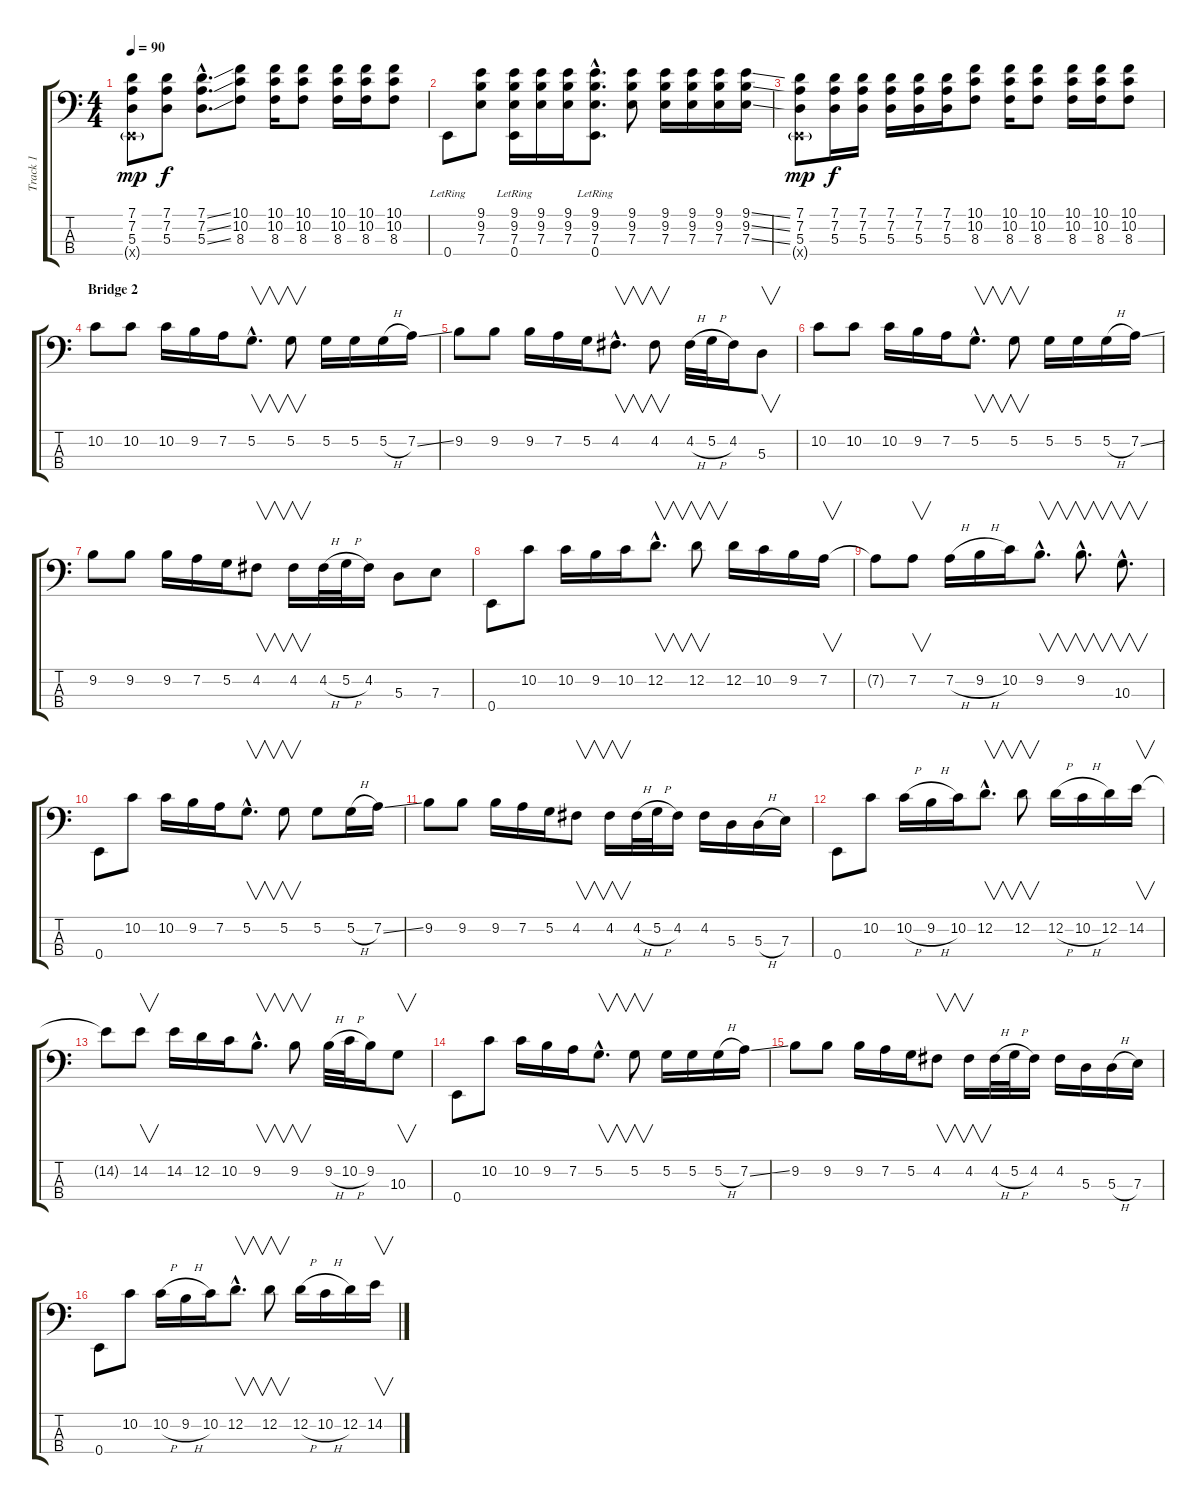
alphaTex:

\track ("Track 1" "Track 1") {instrument electricbassfinger}
\staff {score tabs}
\tuning (G2 D2 A1 E1) {hide}
\ts (4 4)
\tempo 90
\clef f4
\ks c
(7.1 7.2 5.3 0.4{g x}).8{dy mp} (7.1 7.2 5.3).8{dy f} (7.1{ss hac} 7.2{ss hac} 5.3{ss hac}).8{d} (10.1 10.2 8.3).8 (10.1 10.2 8.3).16 (10.1 10.2 8.3).8 (10.1 10.2 8.3).16 (10.1 10.2 8.3).16 (10.1 10.2 8.3).8 |
0.4{lr}.8 (9.1 9.2 7.3).8 (9.1 9.2 7.3 0.4{lr}).16 (9.1 9.2 7.3).16 (9.1 9.2 7.3).16 (9.1{hac} 9.2{hac} 7.3{hac} 0.4{hac lr}).8{d} (9.1 9.2 7.3).8 (9.1 9.2 7.3).16 (9.1 9.2 7.3).16 (9.1 9.2 7.3).16 (9.1{ss} 9.2{ss} 7.3{ss}).16 |
(7.1 7.2 5.3 0.4{g x}).8{dy mp} (7.1 7.2 5.3).16{dy f} (7.1 7.2 5.3).16 (7.1 7.2 5.3).16 (7.1 7.2 5.3).16 (7.1 7.2 5.3).16 (10.1 10.2 8.3).8 (10.1 10.2 8.3).16 (10.1 10.2 8.3).8 (10.1 10.2 8.3).16 (10.1 10.2 8.3).16 (10.1 10.2 8.3).8 |
\section ("" "Bridge 2")
10.2.8 10.2.8 10.2.16 9.2.16 7.2.16 5.2{hac}.8{v d} 5.2.8{v} 5.2.16 5.2.16 5.2{h}.16 7.2{ss}.16 |
9.2.8 9.2.8 9.2.16 7.2.16 5.2.16 4.2{hac}.8{v d} 4.2.8{v} 4.2{h}.32 5.2{h}.32 4.2.16 5.3.8{v} |
10.2.8 10.2.8 10.2.16 9.2.16 7.2.16 5.2{hac}.8{v d} 5.2.8{v} 5.2.16 5.2.16 5.2{h}.16 7.2{ss}.16 |
9.2.8 9.2.8 9.2.16 7.2.16 5.2.16 4.2.8{v} 4.2.16{v} 4.2{h}.32 5.2{h}.32 4.2.16 5.3.8 7.3.8 |
0.4.8 10.2.8 10.2.16 9.2.16 10.2.16 12.2{hac}.8{v d} 12.2.8{v} 12.2.16 10.2.16 9.2.16 7.2.16{v} |
7.2{t}.8 7.2.8{v} 7.2{h}.16 9.2{h}.16 10.2.16 9.2{hac}.8{v d} 9.2{hac}.8{v d} 10.3{hac}.8{v d} |
0.4.8 10.2.8 10.2.16 9.2.16 7.2.16 5.2{hac}.8{v d} 5.2.8{v} 5.2.8 5.2{h}.16 7.2{ss}.16 |
9.2.8 9.2.8 9.2.16 7.2.16 5.2.16 4.2.8{v} 4.2.16{v} 4.2{h}.32 5.2{h}.32 4.2.16 4.2.16 5.3.16 5.3{h}.16 7.3.16 |
0.4.8 10.2.8 10.2{h}.16 9.2{h}.16 10.2.16 12.2{hac}.8{v d} 12.2.8{v} 12.2{h}.16 10.2{h}.16 12.2.16 14.2.16{v} |
14.2{t}.8 14.2.8{v} 14.2.16 12.2.16 10.2.16 9.2{hac}.8{v d} 9.2.8{v} 9.2{h}.32 10.2{h}.32 9.2.16 10.3.8{v} |
0.4.8 10.2.8 10.2.16 9.2.16 7.2.16 5.2{hac}.8{v d} 5.2.8{v} 5.2.16 5.2.16 5.2{h}.16 7.2{ss}.16 |
9.2.8 9.2.8 9.2.16 7.2.16 5.2.16 4.2.8{v} 4.2.16{v} 4.2{h}.32 5.2{h}.32 4.2.16 4.2.16 5.3.16 5.3{h}.16 7.3.16 |
0.4.8 10.2.8 10.2{h}.16 9.2{h}.16 10.2.16 12.2{hac}.8{v d} 12.2.8{v} 12.2{h}.16 10.2{h}.16 12.2.16 14.2.16{v}
